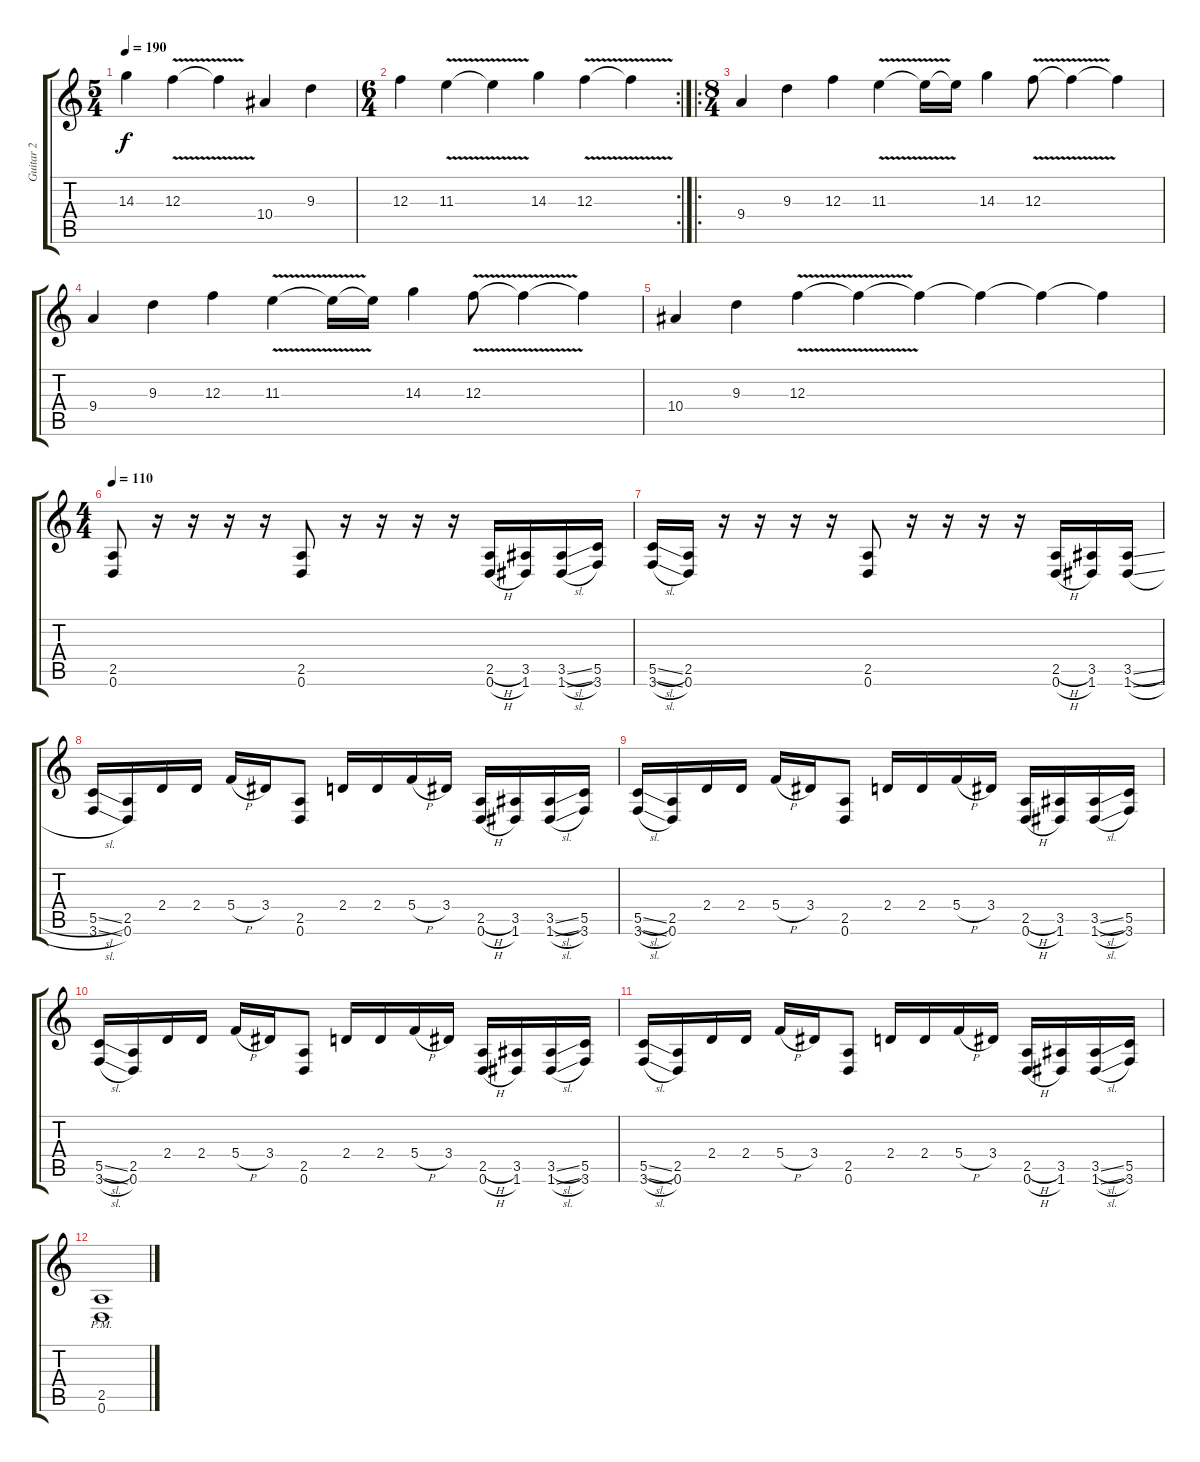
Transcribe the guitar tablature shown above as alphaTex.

\track ("Guitar 2" "Guitar 2") {instrument distortionguitar}
\staff {score tabs}
\tuning (D4 A3 F3 C3 G2 D2) {hide}
\ts (5 4)
\tempo 190
\clef g2
\ks c
14.3.4{dy f} 12.3{v}.4 12.3{t}.4 10.4.4 9.3.4 |
\rc 2
\ts (6 4)
12.3.4 11.3{v}.4 11.3{t}.4 14.3.4 12.3{v}.4 12.3{t}.4 |
\ro
\ts (8 4)
9.4.4 9.3.4 12.3.4 11.3{v}.4 11.3{t}.16 11.3{t}.16 14.3.4 12.3{v}.8 12.3{t}.4 12.3{t}.4 |
9.4.4 9.3.4 12.3.4 11.3{v}.4 11.3{t}.16 11.3{t}.16 14.3.4 12.3{v}.8 12.3{t}.4 12.3{t}.4 |
10.4.4 9.3.4 12.3{v}.4 12.3{t}.4 12.3{t}.4 12.3{t}.4 12.3{t}.4 12.3{t}.4 |
\ts (4 4)
\tempo 110
(2.5 0.6).8 r.16 r.16 r.16 r.16 (2.5 0.6).8 r.16 r.16 r.16 r.16 (2.5{h} 0.6{h}).16 (3.5 1.6).16 (3.5{sl} 1.6{sl}).16 (5.5 3.6).16 |
(5.5{sl} 3.6{sl}).16 (2.5 0.6).16 r.16 r.16 r.16 r.16 (2.5 0.6).8 r.16 r.16 r.16 r.16 (2.5{h} 0.6{h}).16 (3.5 1.6).16 (3.5{sl} 1.6{sl}).16 |
(5.5{sl} 3.6{sl}).16 (2.5 0.6).16 2.4.16 2.4.16 5.4{h}.16 3.4.16 (2.5 0.6).8 2.4.16 2.4.16 5.4{h}.16 3.4.16 (2.5{h} 0.6{h}).16 (3.5 1.6).16 (3.5{sl} 1.6{sl}).16 (5.5 3.6).16 |
(5.5{sl} 3.6{sl}).16 (2.5 0.6).16 2.4.16 2.4.16 5.4{h}.16 3.4.16 (2.5 0.6).8 2.4.16 2.4.16 5.4{h}.16 3.4.16 (2.5{h} 0.6{h}).16 (3.5 1.6).16 (3.5{sl} 1.6{sl}).16 (5.5 3.6).16 |
(5.5{sl} 3.6{sl}).16 (2.5 0.6).16 2.4.16 2.4.16 5.4{h}.16 3.4.16 (2.5 0.6).8 2.4.16 2.4.16 5.4{h}.16 3.4.16 (2.5{h} 0.6{h}).16 (3.5 1.6).16 (3.5{sl} 1.6{sl}).16 (5.5 3.6).16 |
(5.5{sl} 3.6{sl}).16 (2.5 0.6).16 2.4.16 2.4.16 5.4{h}.16 3.4.16 (2.5 0.6).8 2.4.16 2.4.16 5.4{h}.16 3.4.16 (2.5{h} 0.6{h}).16 (3.5 1.6).16 (3.5{sl} 1.6{sl}).16 (5.5 3.6).16 |
(2.5 0.6{pm}).1
